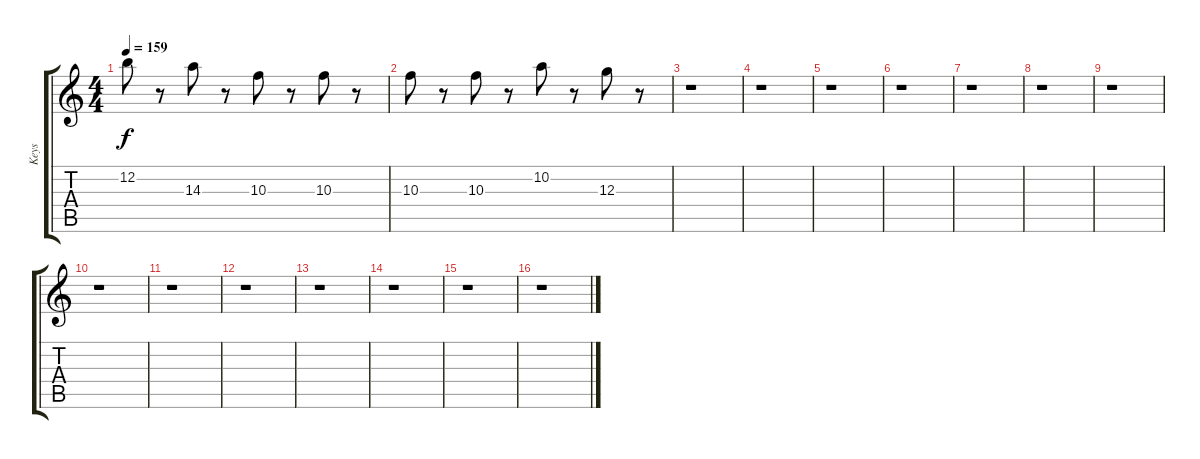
\track ("Keys" "Keys") {instrument synthbass1}
\staff {score tabs}
\tuning (E4 B3 G3 D3 A2 E2) {hide}
\ts (4 4)
\tempo 159
\clef g2
\ks c
12.2.8{dy f} r.8 14.3.8 r.8 10.3.8 r.8 10.3.8 r.8 |
10.3.8 r.8 10.3.8 r.8 10.2.8 r.8 12.3.8 r.8 |
r.1 |
r.1 |
r.1 |
r.1 |
r.1 |
r.1 |
r.1 |
r.1 |
r.1 |
r.1 |
r.1 |
r.1 |
r.1 |
r.1
